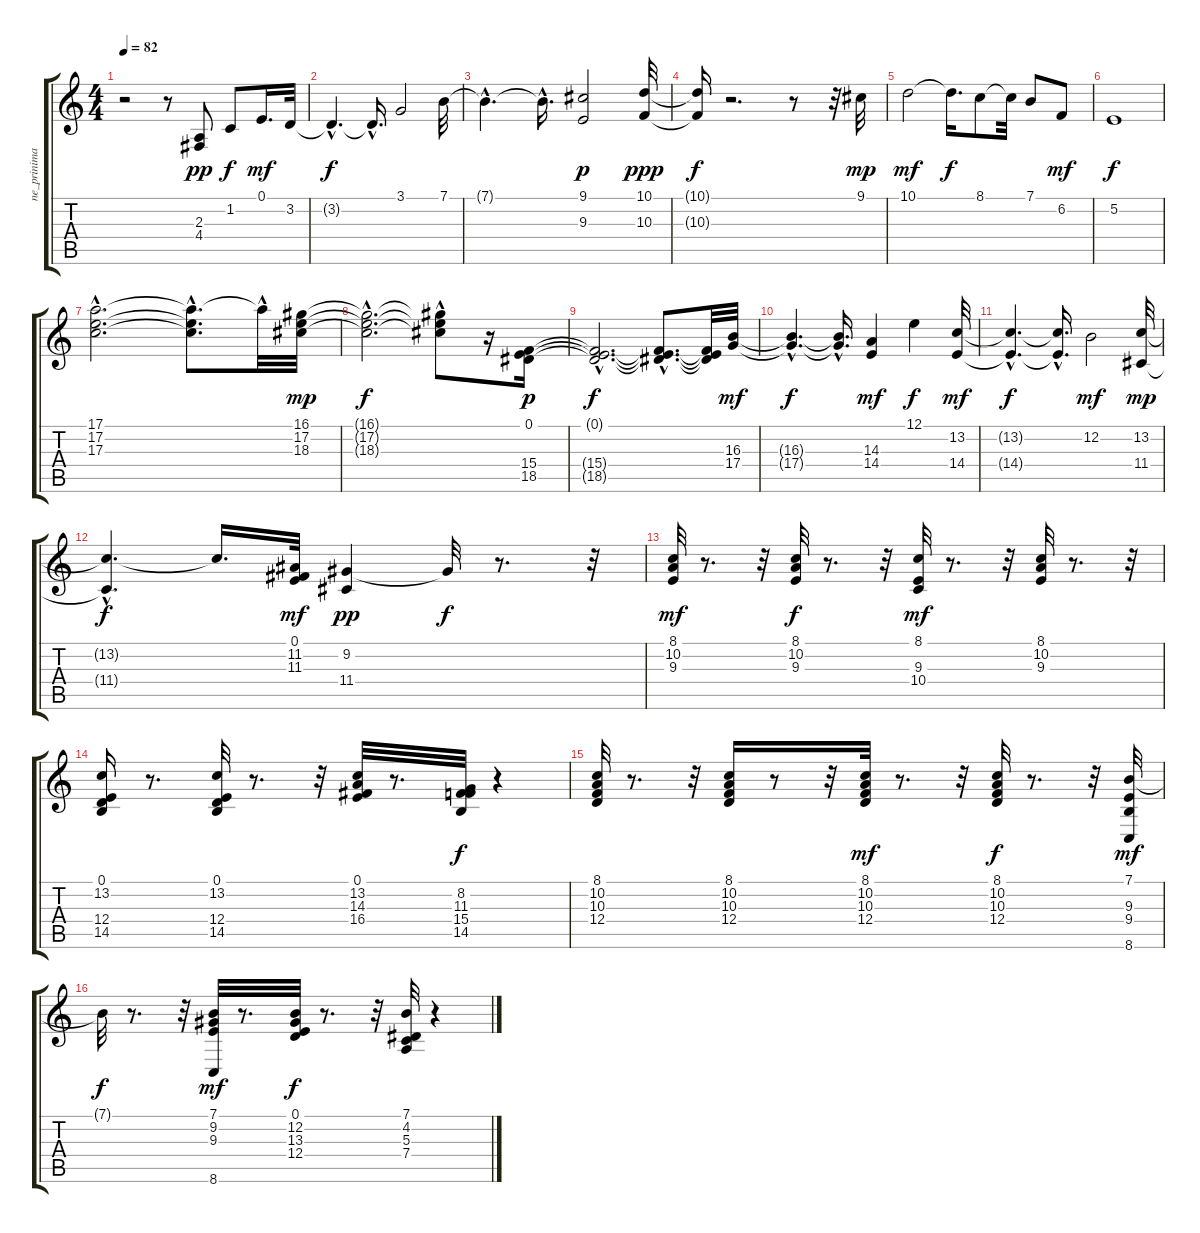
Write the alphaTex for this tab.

\track ("ne_prinimai" "ne_prinima") {instrument stringensemble1}
\staff {score tabs}
\tuning (E4 B3 G3 D3 A2 E2) {hide}
\ts (4 4)
\tempo 82
\clef g2
\ks c
r.2{dy f} r.8 (2.3 4.4).8{dy pp} 1.2.8{dy f} 0.1.16{d dy mf} 3.2.32 |
3.2{hac t}.4{d dy f} 3.2{hac t}.16{d} 3.1.2 7.1.32 |
7.1{hac t}.4{d} 7.1{hac t}.16{d} (9.1 9.3).2{dy p} (10.1 10.3).32{dy ppp} |
(10.1{t} 10.3{t}).16{dy f} r.2{d} r.8 r.32 9.1.32{dy mp} |
10.1.2{dy mf} 10.1{t}.16{d dy f} 8.1.8 8.1{t}.32 7.1.8 6.2.8{dy mf} |
5.2.1{dy f} |
(17.1{hac} 17.2{hac} 17.3{hac}).2{d} (17.1{hac t} 17.2{t} 17.3{hac t}).8{d} 17.1{hac t}.32 (16.1 17.2 18.3).32{dy mp} |
(16.1{hac t} 17.2{hac t} 18.3{hac t}).2{d dy f} (16.1{hac t} 17.2{t} 18.3{hac t}).8 r.16 (0.1 15.4 18.5).16{dy p} |
(0.1{hac t} 15.4{hac t} 18.5{hac t}).2{d dy f} (0.1{hac t} 15.4{hac t} 18.5{hac t}).8{d} (0.1{t} 15.4{t} 18.5{t}).32 (16.3 17.4).32{dy mf} |
(16.3{hac t} 17.4{hac t}).4{d dy f} (16.3{hac t} 17.4{t}).16{d} (14.3 14.4).4{dy mf} 12.1.4{dy f} (13.2 14.4).32{dy mf} |
(13.2{hac t} 14.4{hac t}).4{d dy f} (13.2{hac t} 14.4{t}).16{d} 12.2.2{dy mf} (13.2 11.4).32{dy mp} |
(13.2{hac t} 11.4{hac t}).4{d dy f} 13.2{t}.16{d} (0.1 11.2 11.3).32{dy mf} (9.2 11.4).4{dy pp} 9.2{t}.32{dy f} r.8{d} r.32 |
(8.1 10.2 9.3).32{dy mf} r.8{d} r.32 (8.1 10.2 9.3).32{dy f} r.8{d} r.32 (8.1 9.3 10.4).32{dy mf} r.8{d} r.32 (8.1 10.2 9.3).32 r.8{d} r.32 |
(0.1 13.2 12.4 14.5).16 r.8{d} (0.1 13.2 12.4 14.5).32 r.8{d} r.32 (0.1 13.2 14.3 16.4).32 r.8{d} (8.2 11.3 15.4 14.5).32{dy f} r.4 |
(8.1 10.2 10.3 12.4).32 r.8{d} r.32 (8.1 10.2 10.3 12.4).16 r.8 r.32 (8.1 10.2 10.3 12.4).32{dy mf} r.8{d} r.32 (8.1 10.2 10.3 12.4).32{dy f} r.8{d} r.32 (7.1 9.3 9.4 8.6).32{dy mf} |
7.1{t}.32{dy f} r.8{d} r.32 (7.1 9.2 9.3 8.6).32{dy mf} r.8{d} (0.1 12.2 13.3 12.4).32{dy f} r.8{d} r.32 (7.1 4.2 5.3 7.4).32 r.4
